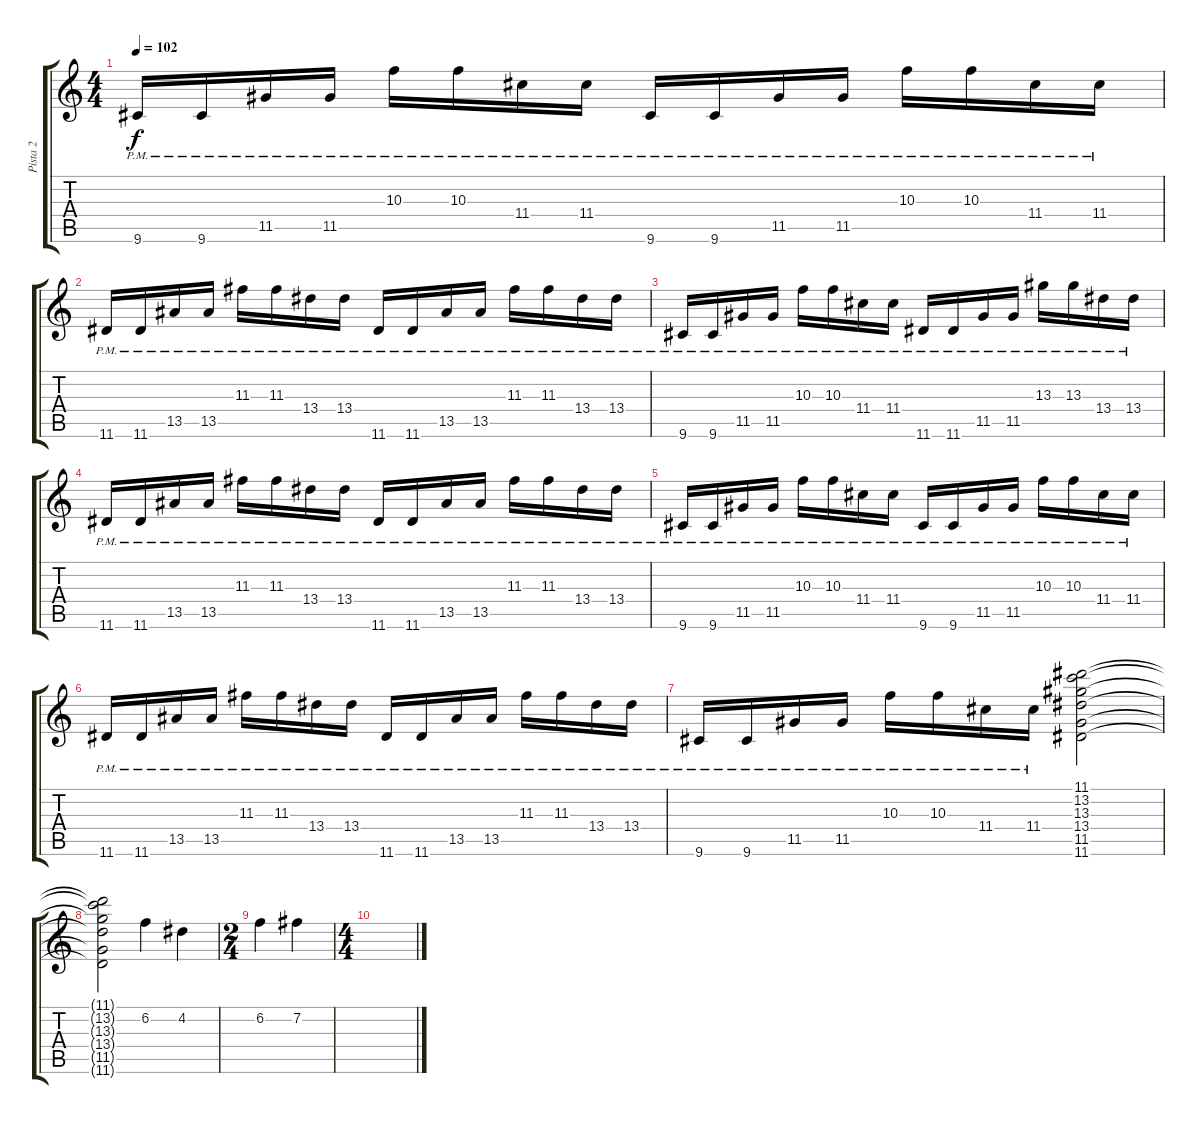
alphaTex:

\track ("Pista 2" "Pista 2") {instrument distortionguitar}
\staff {score tabs}
\tuning (E4 B3 G3 D3 A2 E2) {hide}
\ts (4 4)
\tempo 102
\clef g2
\ks c
9.6{pm}.16{dy f} 9.6{pm}.16 11.5{pm}.16 11.5{pm}.16 10.3{pm}.16 10.3{pm}.16 11.4{pm}.16 11.4{pm}.16 9.6{pm}.16 9.6{pm}.16 11.5{pm}.16 11.5{pm}.16 10.3{pm}.16 10.3{pm}.16 11.4{pm}.16 11.4{pm}.16 |
11.6{pm}.16 11.6{pm}.16 13.5{pm}.16 13.5{pm}.16 11.3{pm}.16 11.3{pm}.16 13.4{pm}.16 13.4{pm}.16 11.6{pm}.16 11.6{pm}.16 13.5{pm}.16 13.5{pm}.16 11.3{pm}.16 11.3{pm}.16 13.4{pm}.16 13.4{pm}.16 |
9.6{pm}.16 9.6{pm}.16 11.5{pm}.16 11.5{pm}.16 10.3{pm}.16 10.3{pm}.16 11.4{pm}.16 11.4{pm}.16 11.6{pm}.16 11.6{pm}.16 11.5{pm}.16 11.5{pm}.16 13.3{pm}.16 13.3{pm}.16 13.4{pm}.16 13.4{pm}.16 |
11.6{pm}.16 11.6{pm}.16 13.5{pm}.16 13.5{pm}.16 11.3{pm}.16 11.3{pm}.16 13.4{pm}.16 13.4{pm}.16 11.6{pm}.16 11.6{pm}.16 13.5{pm}.16 13.5{pm}.16 11.3{pm}.16 11.3{pm}.16 13.4{pm}.16 13.4{pm}.16 |
9.6{pm}.16 9.6{pm}.16 11.5{pm}.16 11.5{pm}.16 10.3{pm}.16 10.3{pm}.16 11.4{pm}.16 11.4{pm}.16 9.6{pm}.16 9.6{pm}.16 11.5{pm}.16 11.5{pm}.16 10.3{pm}.16 10.3{pm}.16 11.4{pm}.16 11.4{pm}.16 |
11.6{pm}.16 11.6{pm}.16 13.5{pm}.16 13.5{pm}.16 11.3{pm}.16 11.3{pm}.16 13.4{pm}.16 13.4{pm}.16 11.6{pm}.16 11.6{pm}.16 13.5{pm}.16 13.5{pm}.16 11.3{pm}.16 11.3{pm}.16 13.4{pm}.16 13.4{pm}.16 |
9.6{pm}.16 9.6{pm}.16 11.5{pm}.16 11.5{pm}.16 10.3{pm}.16 10.3{pm}.16 11.4{pm}.16 11.4{pm}.16 (11.1 13.2 13.3 13.4 11.5 11.6).2 |
(11.1{t} 13.2{t} 13.3{t} 13.4{t} 11.5{t} 11.6{t}).2 6.2.4 4.2.4 |
\ts (2 4)
6.2.4 7.2.4 |
\ts (4 4)
